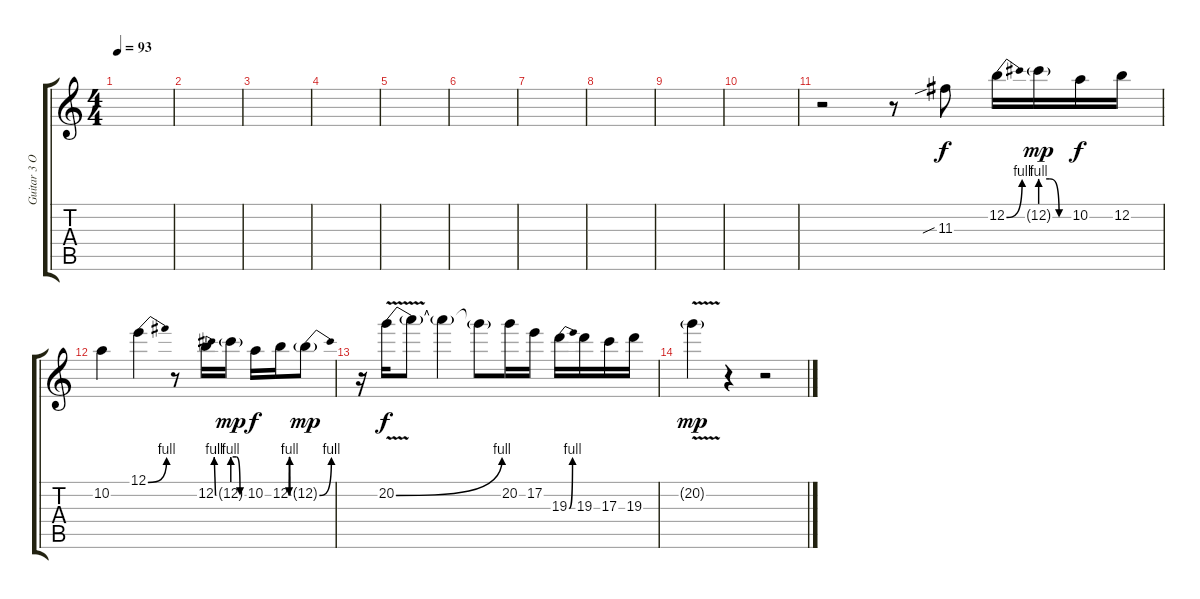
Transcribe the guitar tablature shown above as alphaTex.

\track ("Guitar 3 Overdub" "Guitar 3 O") {instrument overdrivenguitar}
\staff {score tabs}
\tuning (E4 B3 G3 D3 A2 E2) {hide}
\ts (4 4)
\tempo 93
\clef g2
\ks c
|
|
|
|
|
|
|
|
|
|
r.2 r.8 11.3{sib}.8{dy f} 12.2{be (bend 0 0 60 4)}.16 12.2{be (custom 0 4 20 4 40 0 60 0) g}.16{dy mp} 10.2.16{dy f} 12.2.16 |
10.2.4 12.1{be (bend 0 0 60 4)}.4 r.8 12.2{be (bend 0 0 60 4)}.16 12.2{be (custom 0 4 20 4 40 0 60 0) g}.16{dy mp} 10.2.16{dy f} 12.2{be (custom 0 0 15 4 30 4 45 0 60 0)}.16 12.2{be (bend 0 0 60 4) g}.8{dy mp} |
r.16 20.2{be (bend 0 0 60 4) v}.16{dy f} 20.2{t}.8 20.2{t}.4 20.2{t}.8 20.2.16 17.2.16 19.3{be (bend 0 0 60 4)}.16 19.3.16 17.3.16 19.3.16 |
20.2{v g}.4{dy mp} r.4 r.2
